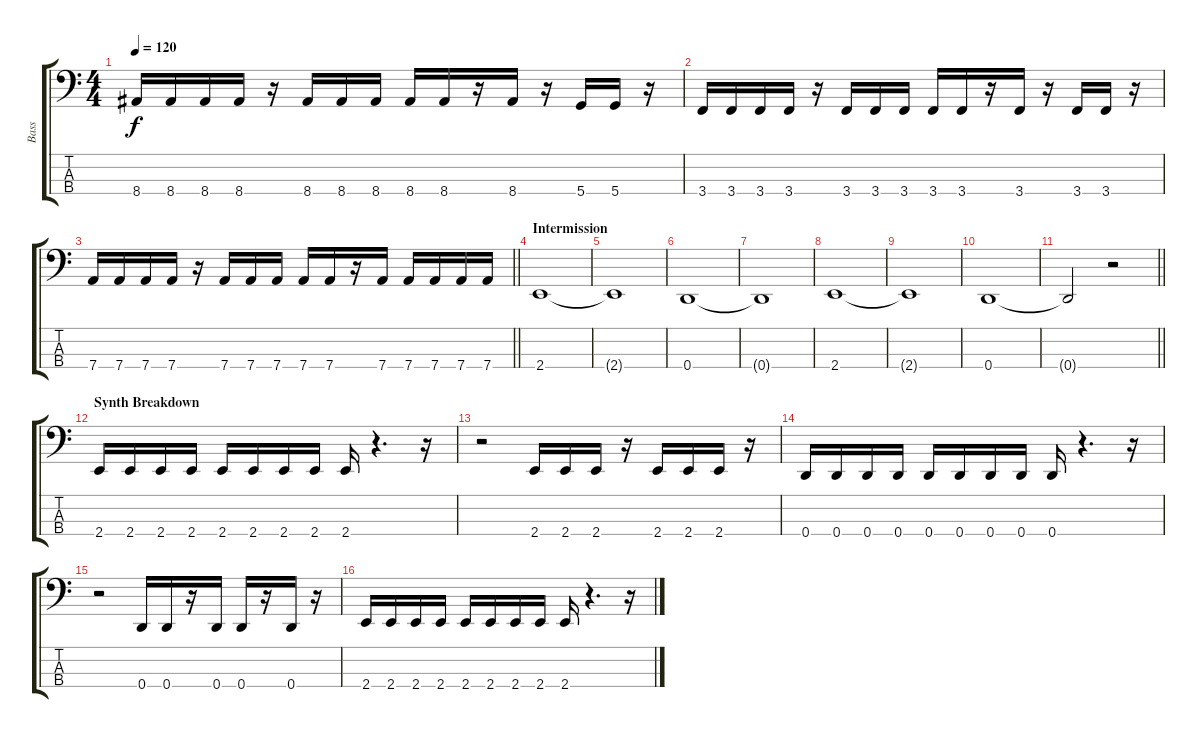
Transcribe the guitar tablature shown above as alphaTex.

\track ("Bass" "Bass") {instrument electricbassfinger}
\staff {score tabs}
\tuning (G2 D2 A1 D1) {hide}
\ts (4 4)
\tempo 120
\clef f4
\ks c
8.4.16{dy f} 8.4.16 8.4.16 8.4.16 r.16 8.4.16 8.4.16 8.4.16 8.4.16 8.4.16 r.16 8.4.16 r.16 5.4.16 5.4.16 r.16 |
3.4.16 3.4.16 3.4.16 3.4.16 r.16 3.4.16 3.4.16 3.4.16 3.4.16 3.4.16 r.16 3.4.16 r.16 3.4.16 3.4.16 r.16 |
\barLineRight lightlight
7.4.16 7.4.16 7.4.16 7.4.16 r.16 7.4.16 7.4.16 7.4.16 7.4.16 7.4.16 r.16 7.4.16 7.4.16 7.4.16 7.4.16 7.4.16 |
\section ("" "Intermission")
2.4.1 |
2.4{t}.1 |
0.4.1 |
0.4{t}.1 |
2.4.1 |
2.4{t}.1 |
0.4.1 |
\barLineRight lightlight
0.4{t}.2 r.2 |
\section ("" "Synth Breakdown")
2.4.16 2.4.16 2.4.16 2.4.16 2.4.16 2.4.16 2.4.16 2.4.16 2.4.16 r.4{d} r.16 |
r.2 2.4.16 2.4.16 2.4.16 r.16 2.4.16 2.4.16 2.4.16 r.16 |
0.4.16 0.4.16 0.4.16 0.4.16 0.4.16 0.4.16 0.4.16 0.4.16 0.4.16 r.4{d} r.16 |
r.2 0.4.16 0.4.16 r.16 0.4.16 0.4.16 r.16 0.4.16 r.16 |
2.4.16 2.4.16 2.4.16 2.4.16 2.4.16 2.4.16 2.4.16 2.4.16 2.4.16 r.4{d} r.16
